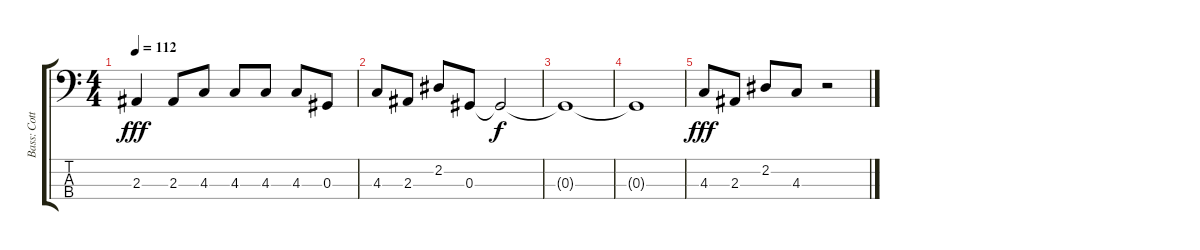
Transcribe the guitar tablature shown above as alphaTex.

\track ("Bass: Cottle" "Bass: Cott") {instrument electricbassfinger}
\staff {score tabs}
\tuning (Gb2 Db2 Ab1 Eb1) {hide}
\ts (4 4)
\tempo 112
\clef f4
\ks c
2.3.4{dy fff} 2.3.8 4.3.8 4.3.8 4.3.8 4.3.8 0.3.8 |
4.3.8 2.3.8 2.2.8 0.3.8 0.3{t}.2{dy f} |
0.3{t}.1 |
0.3{t}.1 |
4.3.8{dy fff} 2.3.8 2.2.8 4.3.8 r.2
